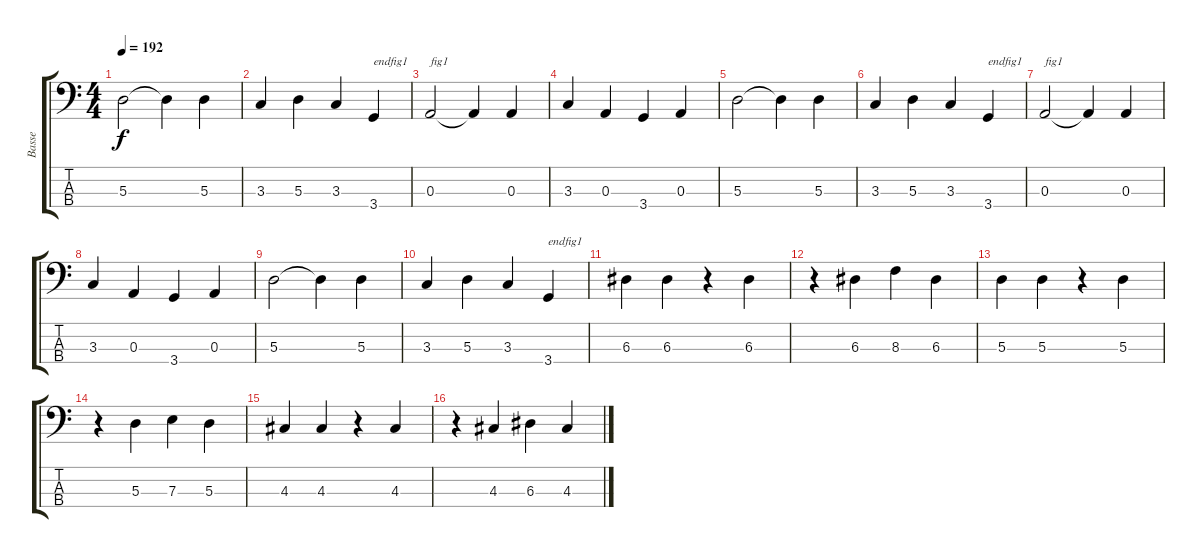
\track ("Basse" "Basse") {instrument electricbassfinger}
\staff {score tabs}
\tuning (G2 D2 A1 E1) {hide}
\ts (4 4)
\tempo 192
\clef f4
\ks c
5.3.2{dy f} 5.3{t}.4 5.3.4 |
3.3.4 5.3.4 3.3.4 3.4.4{txt "endfig1"} |
0.3.2{txt "fig1"} 0.3{t}.4 0.3.4 |
3.3.4 0.3.4 3.4.4 0.3.4 |
5.3.2 5.3{t}.4 5.3.4 |
3.3.4 5.3.4 3.3.4 3.4.4{txt "endfig1"} |
0.3.2{txt "fig1"} 0.3{t}.4 0.3.4 |
3.3.4 0.3.4 3.4.4 0.3.4 |
5.3.2 5.3{t}.4 5.3.4 |
3.3.4 5.3.4 3.3.4 3.4.4{txt "endfig1"} |
6.3.4 6.3.4 r.4 6.3.4 |
r.4 6.3.4 8.3.4 6.3.4 |
5.3.4 5.3.4 r.4 5.3.4 |
r.4 5.3.4 7.3.4 5.3.4 |
4.3.4 4.3.4 r.4 4.3.4 |
r.4 4.3.4 6.3.4 4.3.4
